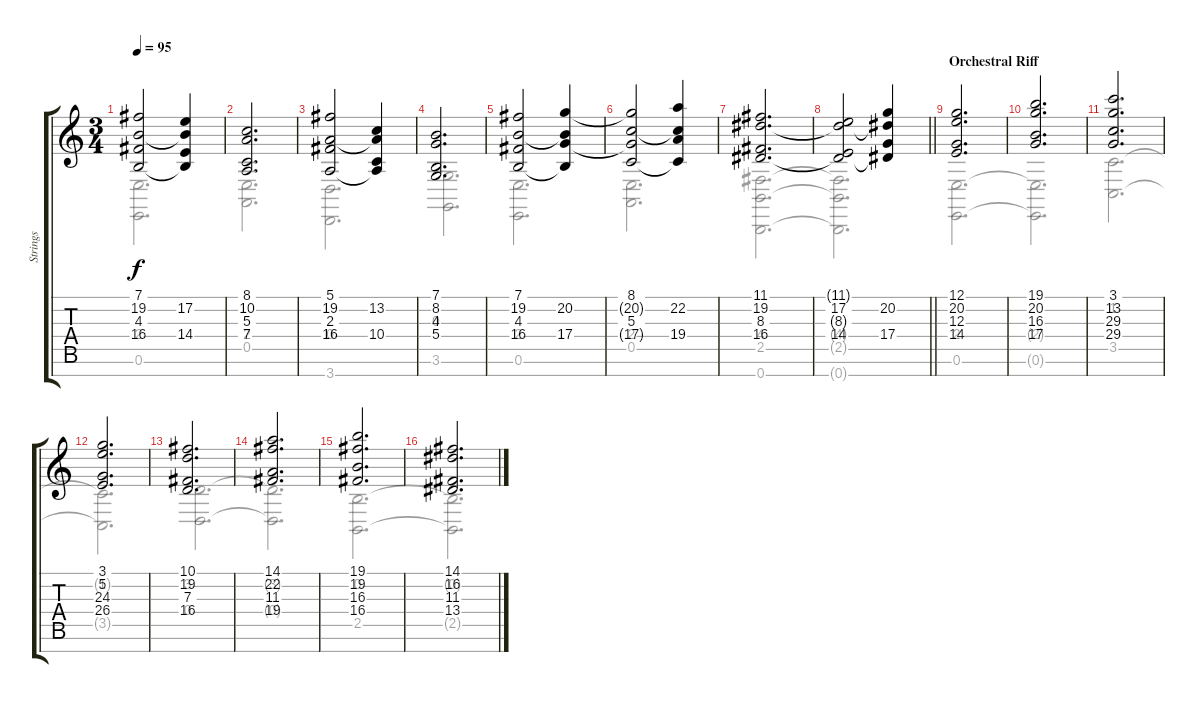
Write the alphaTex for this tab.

\track ("Strings" "Strings") {instrument stringensemble1}
\staff {score tabs}
\tuning (E4 B3 G3 D3 A2 E2 B1) {hide}
\voice
\ts (3 4)
\tempo 95
\clef g2
\ks c
(7.1 19.2 4.3 16.4).2{dy f} (7.1{t} 17.2 4.3{t} 14.4).4 |
(8.1 10.2 5.3 7.4).2{d} |
(5.1 19.2 2.3 16.4).2 (5.1{t} 13.2 2.3{t} 10.4).4 |
(7.1 8.2 4.3 5.4).2{d} |
(7.1 19.2 4.3 16.4).2 (7.1{t} 20.2 4.3{t} 17.4).4 |
(8.1 20.2{t} 5.3 17.4{t}).2 (8.1{t} 22.2 5.3{t} 19.4).4 |
(11.1 19.2 8.3 16.4).2{d} |
\barLineRight lightlight
(11.1{t} 17.2 8.3{t} 14.4).2 (11.1{t} 20.2 8.3{t} 17.4).4 |
\section ("" "Orchestral Riff")
(12.1 20.2 12.3 14.4).2{d} |
(19.1 20.2 16.3 17.4).2{d} |
(3.1 13.2 29.3 29.4).2{d} |
(3.1 5.2 24.3 26.4).2{d} |
(10.1 19.2 7.3 16.4).2{d} |
(14.1 22.2 11.3 19.4).2{d} |
(19.1 19.2 16.3 16.4).2{d} |
(14.1 16.2 11.3 13.4).2{d}
\voice
\clef g2
\ottava regular
\simile none
\ks c
(2.4 0.6).2{d dy f} |
(2.4 0.5).2{d} |
(0.4 3.7).2{d} |
(0.3 3.6).2{d} |
(2.4 0.6).2{d} |
(2.4 0.5).2{d} |
(4.4 2.5 0.7).2{d} |
\barLineRight lightlight
(4.4{t} 2.5{t} 0.7{t}).2{d} |
(2.4 0.6).2{d} |
(2.4{t} 0.6{t}).2{d} |
(1.2 3.5).2{d} |
(1.2{t} 3.5{t}).2{d} |
(3.2 0.4).2{d} |
(3.2{t} 0.4{t}).2{d} |
(0.2 2.5).2{d} |
(0.2{t} 2.5{t}).2{d}
